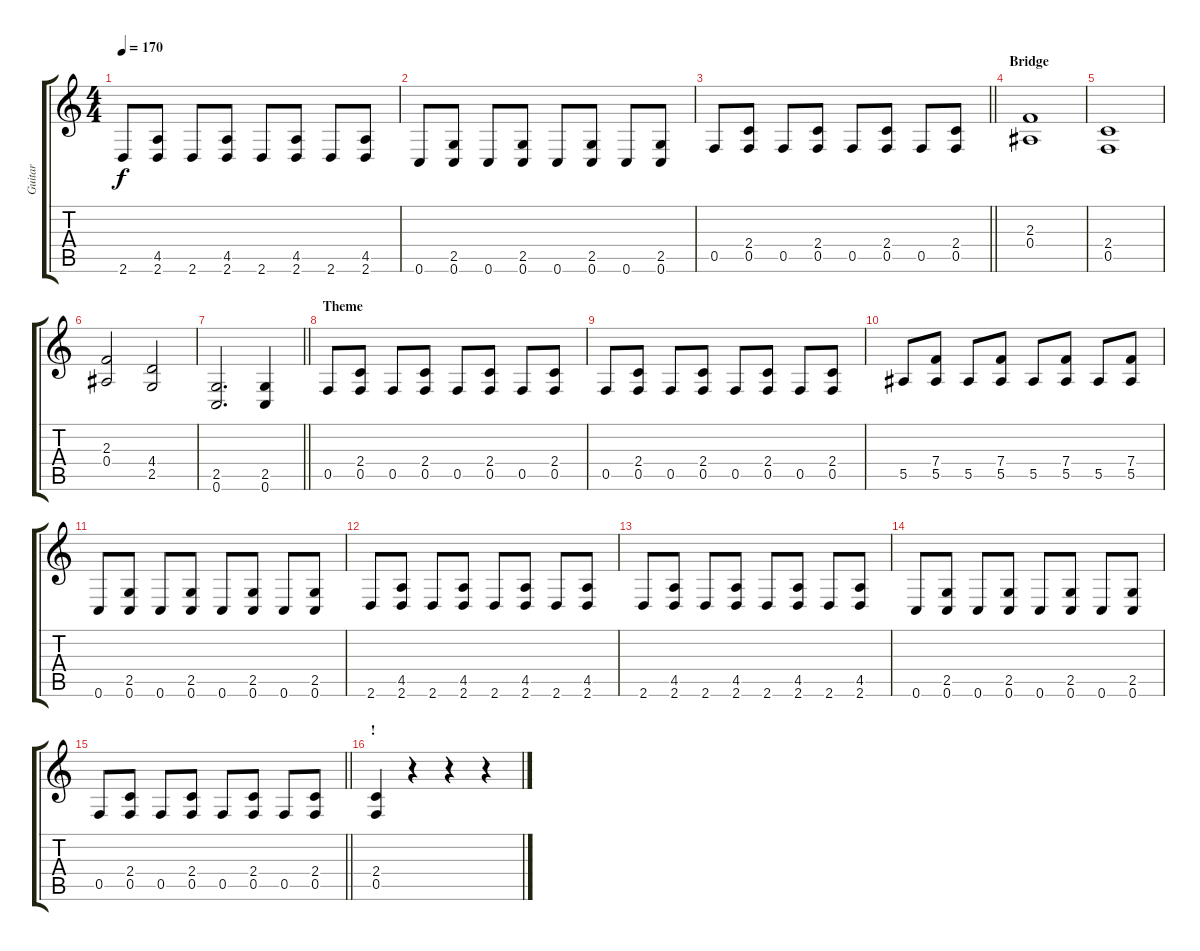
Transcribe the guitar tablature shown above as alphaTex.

\track ("Guitar" "Guitar") {instrument distortionguitar}
\staff {score tabs}
\tuning (C4 G3 Eb3 Bb2 F2 C2) {hide}
\ts (4 4)
\tempo 170
\clef g2
\ks c
2.6.8{dy f} (4.5 2.6).8 2.6.8 (4.5 2.6).8 2.6.8 (4.5 2.6).8 2.6.8 (4.5 2.6).8 |
0.6.8 (2.5 0.6).8 0.6.8 (2.5 0.6).8 0.6.8 (2.5 0.6).8 0.6.8 (2.5 0.6).8 |
\barLineRight lightlight
0.5.8 (2.4 0.5).8 0.5.8 (2.4 0.5).8 0.5.8 (2.4 0.5).8 0.5.8 (2.4 0.5).8 |
\section ("" "Bridge")
(2.3 0.4).1 |
(2.4 0.5).1 |
(2.3 0.4).2 (4.4 2.5).2 |
\barLineRight lightlight
(2.5 0.6).2{d} (2.5 0.6).4 |
\section ("" "Theme")
0.5.8 (2.4 0.5).8 0.5.8 (2.4 0.5).8 0.5.8 (2.4 0.5).8 0.5.8 (2.4 0.5).8 |
0.5.8 (2.4 0.5).8 0.5.8 (2.4 0.5).8 0.5.8 (2.4 0.5).8 0.5.8 (2.4 0.5).8 |
5.5.8 (7.4 5.5).8 5.5.8 (7.4 5.5).8 5.5.8 (7.4 5.5).8 5.5.8 (7.4 5.5).8 |
0.6.8 (2.5 0.6).8 0.6.8 (2.5 0.6).8 0.6.8 (2.5 0.6).8 0.6.8 (2.5 0.6).8 |
2.6.8 (4.5 2.6).8 2.6.8 (4.5 2.6).8 2.6.8 (4.5 2.6).8 2.6.8 (4.5 2.6).8 |
2.6.8 (4.5 2.6).8 2.6.8 (4.5 2.6).8 2.6.8 (4.5 2.6).8 2.6.8 (4.5 2.6).8 |
0.6.8 (2.5 0.6).8 0.6.8 (2.5 0.6).8 0.6.8 (2.5 0.6).8 0.6.8 (2.5 0.6).8 |
\barLineRight lightlight
0.5.8 (2.4 0.5).8 0.5.8 (2.4 0.5).8 0.5.8 (2.4 0.5).8 0.5.8 (2.4 0.5).8 |
\section ("" "!")
(2.4 0.5).4 r.4 r.4 r.4
